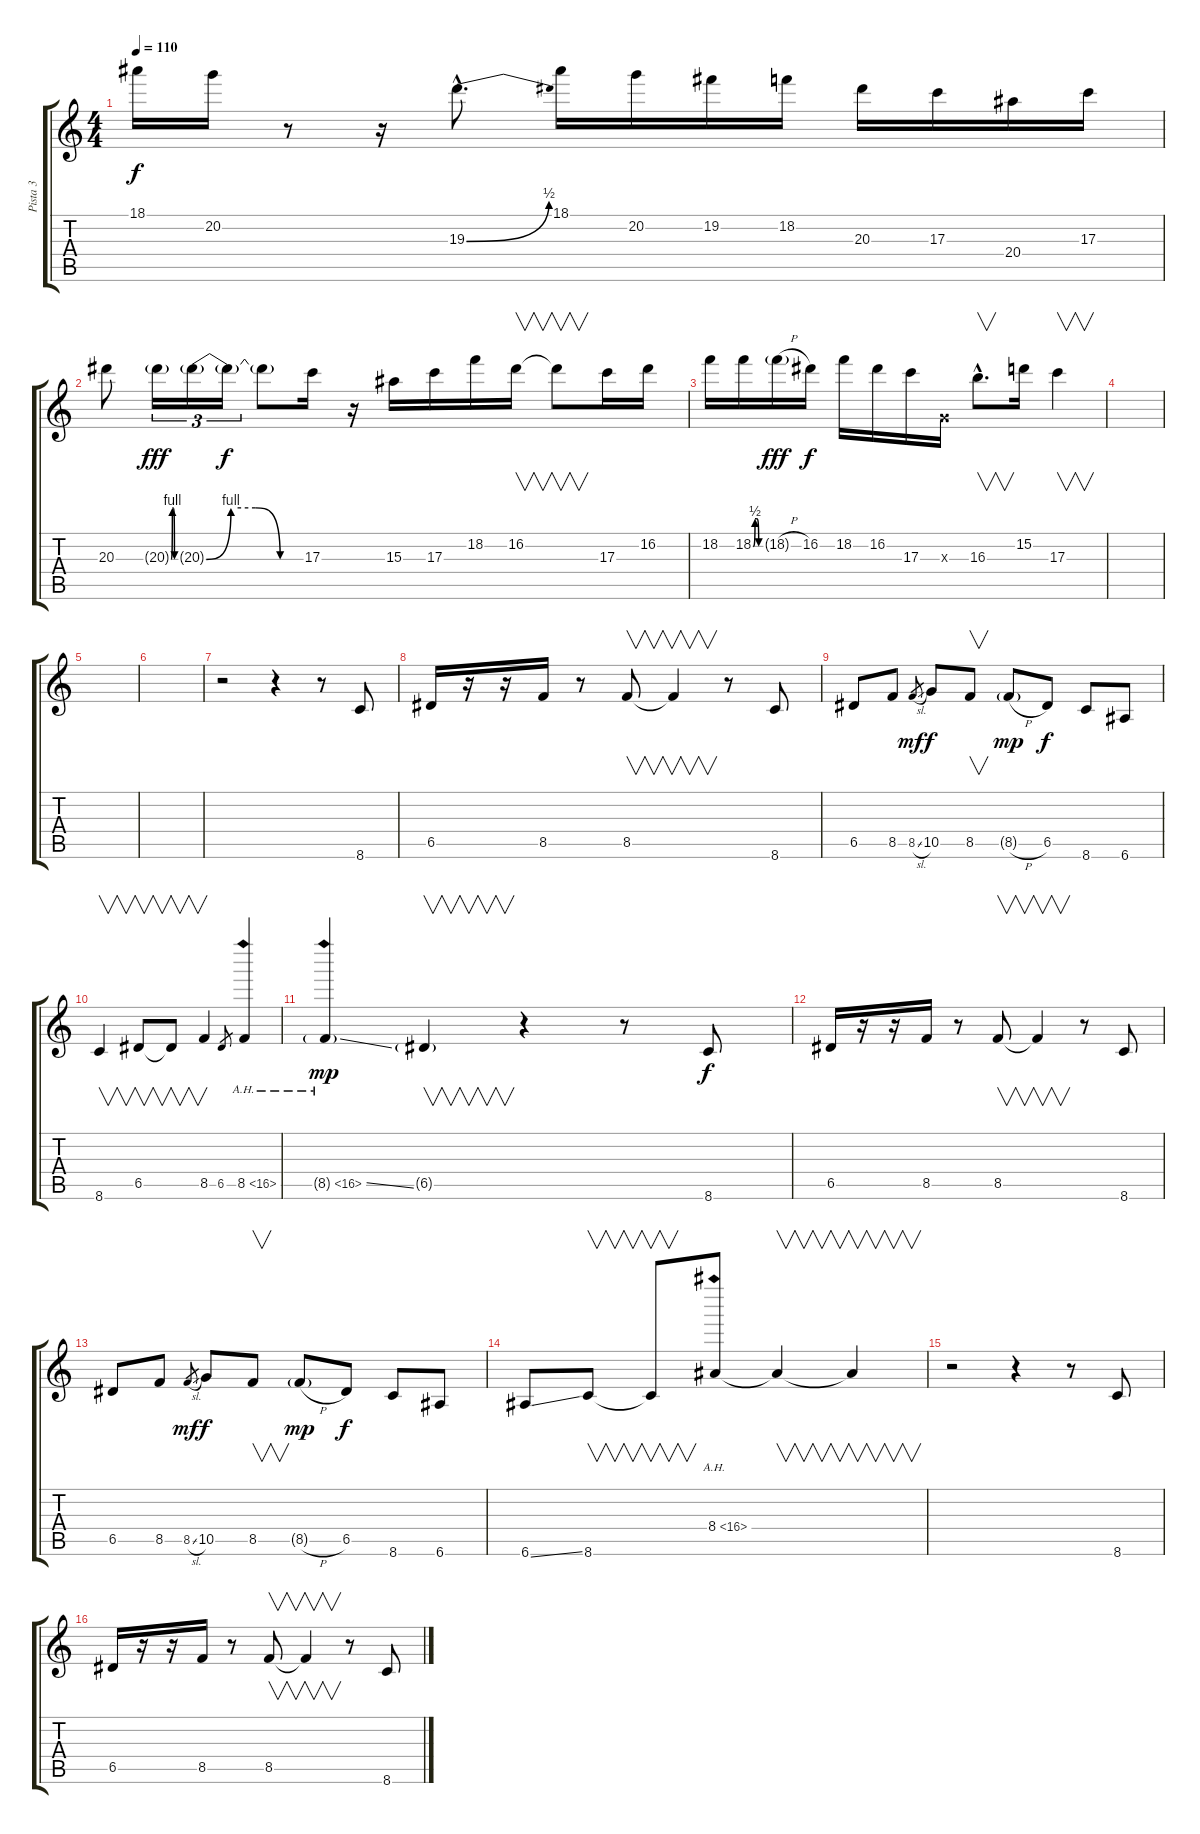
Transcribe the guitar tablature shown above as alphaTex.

\track ("Pista 3" "Pista 3") {instrument distortionguitar}
\staff {score tabs}
\tuning (E4 B3 G3 D3 A2 E2) {hide}
\ts (4 4)
\tempo 110
\clef g2
\ks c
18.1.16{dy f} 20.2.16 r.8 r.16 19.3{be (bend 0 0 60 2) hac}.8{d} 18.1.16 20.2.16 19.2.16 18.2.16 20.3.16 17.3.16 20.4.16 17.3.16 |
20.3.8 20.3{be (custom 0 0 15 4 30 4 45 0 60 0) g}.16{tu (3 2) dy fff} 20.3{be (custom 0 0 15 4 30 4 45 0 60 0) g}.16{tu (3 2)} 20.3{t}.16{tu (3 2) dy f} 20.3{t}.8 17.3.16 r.16 15.3.16 17.3.16 18.2.16 16.2.16{v} 16.2{t}.8{v} 17.3.16 16.2.16 |
18.2.16 18.2{be (custom 0 0 15 2 30 2 45 0 60 0)}.16 18.2{h g}.16{dy fff} 16.2.16{dy f} 18.2.16 16.2.16 17.3.16 0.3{x}.16 16.3{hac}.8{v d} 15.2.16 17.3.4{v} |
|
|
|
r.2 r.4 r.8 8.6.8 |
6.5.16 r.16 r.16 8.5.16 r.8 8.5.8{v} 8.5{t}.4{v} r.8 8.6.8 |
6.5.8 8.5.8 8.5{sl}.8{gr dy mf} 10.5.8{dy f} 8.5.8{v} 8.5{h g}.8{dy mp} 6.5.8{dy f} 8.6.8 6.6.8 |
8.6.4{v} 6.5.8{v} 6.5{t}.8{v} 8.5.4{v} 6.5.8{gr} 8.5{ah 8}.4 |
8.5{ah 8 ss g}.4{dy mp} 6.5{g}.4{v} r.4 r.8 8.6.8{dy f} |
6.5.16 r.16 r.16 8.5.16 r.8 8.5.8{v} 8.5{t}.4{v} r.8 8.6.8 |
6.5.8 8.5.8 8.5{sl}.8{gr dy mf} 10.5.8{dy f} 8.5.8{v} 8.5{h g}.8{dy mp} 6.5.8{dy f} 8.6.8 6.6.8 |
6.6{ss}.8 8.6.8{v} 8.6{t}.8{v} 8.4{ah 8}.8 8.4{t}.4{v} 8.4{t}.4{v} |
r.2 r.4 r.8 8.6.8 |
6.5.16 r.16 r.16 8.5.16 r.8 8.5.8{v} 8.5{t}.4{v} r.8 8.6.8
